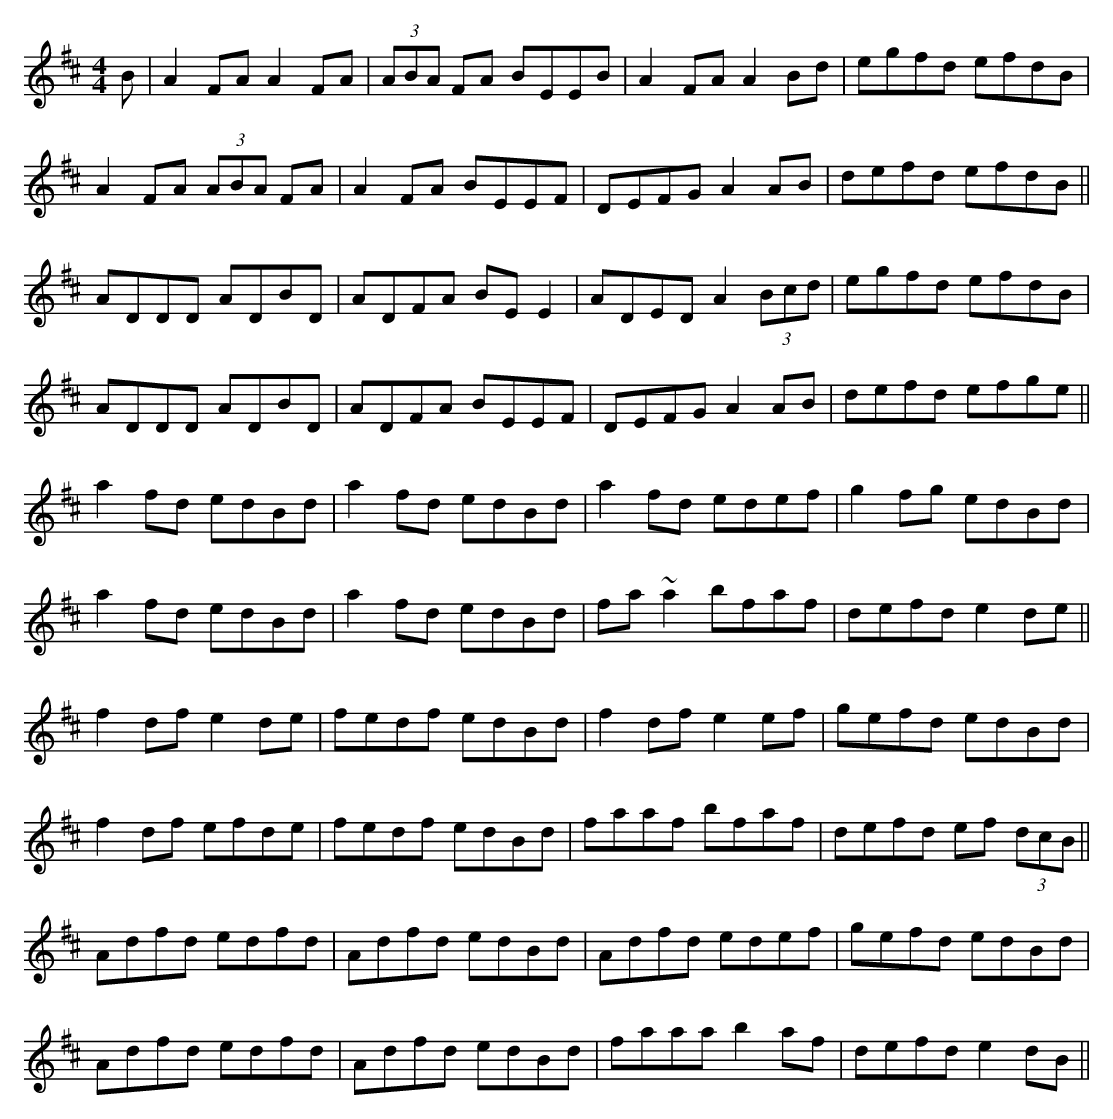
X:1
M:4/4
K:D
B|A2FA A2FA|(3ABA FA BEEB|A2FA A2Bd|egfd efdB|
A2FA (3ABA FA|A2FA BEEF|DEFG A2 AB|defd efdB||
ADDD ADBD|ADFA BEE2|ADED A2 (3Bcd|egfd efdB|
ADDD ADBD|ADFA BEEF|DEFG A2 AB|defd efge||
a2fd edBd|a2fd edBd|a2fd edef|g2fg edBd|
a2fd edBd|a2fd edBd|fa ~a2 bfaf|defd e2de||
f2df e2de|fedf edBd|f2df e2 ef|gefd edBd|
f2df efde|fedf edBd|faaf bfaf|defd ef (3dcB||
Adfd edfd|Adfd edBd|Adfd edef|gefd edBd|
Adfd edfd|Adfd edBd|faaa b2 af|defd e2 dB||
